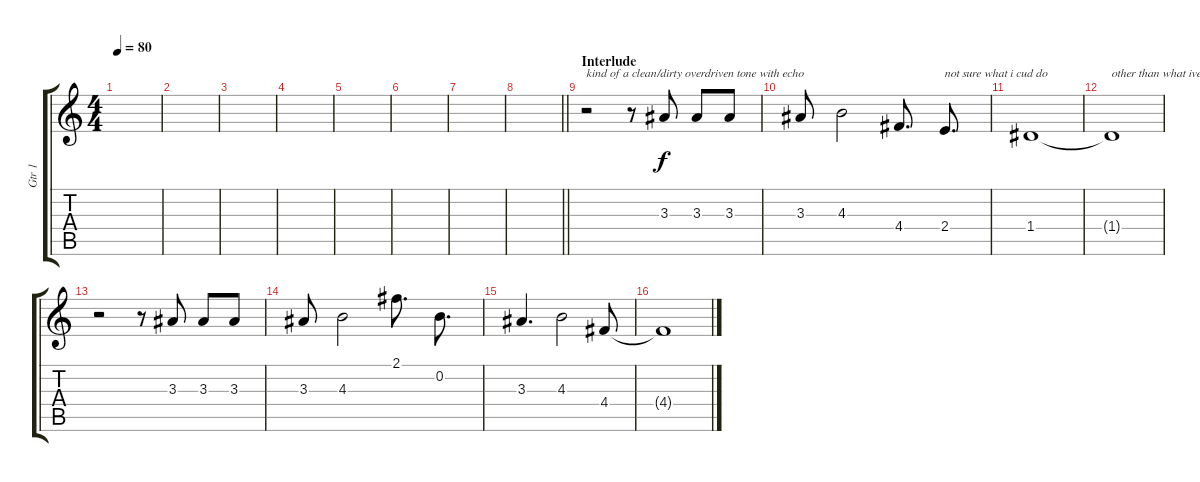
\track ("Gtr 1" "Gtr 1") {instrument electricguitarjazz}
\staff {score tabs}
\tuning (E4 B3 G3 D3 A2 E2) {hide}
\ts (4 4)
\tempo 80
\clef g2
\ks c
|
|
|
|
|
|
|
\barLineRight lightlight
|
\section ("" "Interlude")
r.2{txt "kind of a clean/dirty overdriven tone with echo"} r.8 3.3.8 3.3.8 3.3.8 |
3.3.8 4.3.2 4.4.8{d} 2.4.8{d txt "not sure what i cud do "} |
1.4.1 |
1.4{t}.1{txt "other than what ive done"} |
r.2 r.8 3.3.8 3.3.8 3.3.8 |
3.3.8 4.3.2 2.1.8{d} 0.2.8{d} |
3.3.4{d} 4.3.2 4.4.8 |
4.4{t}.1
